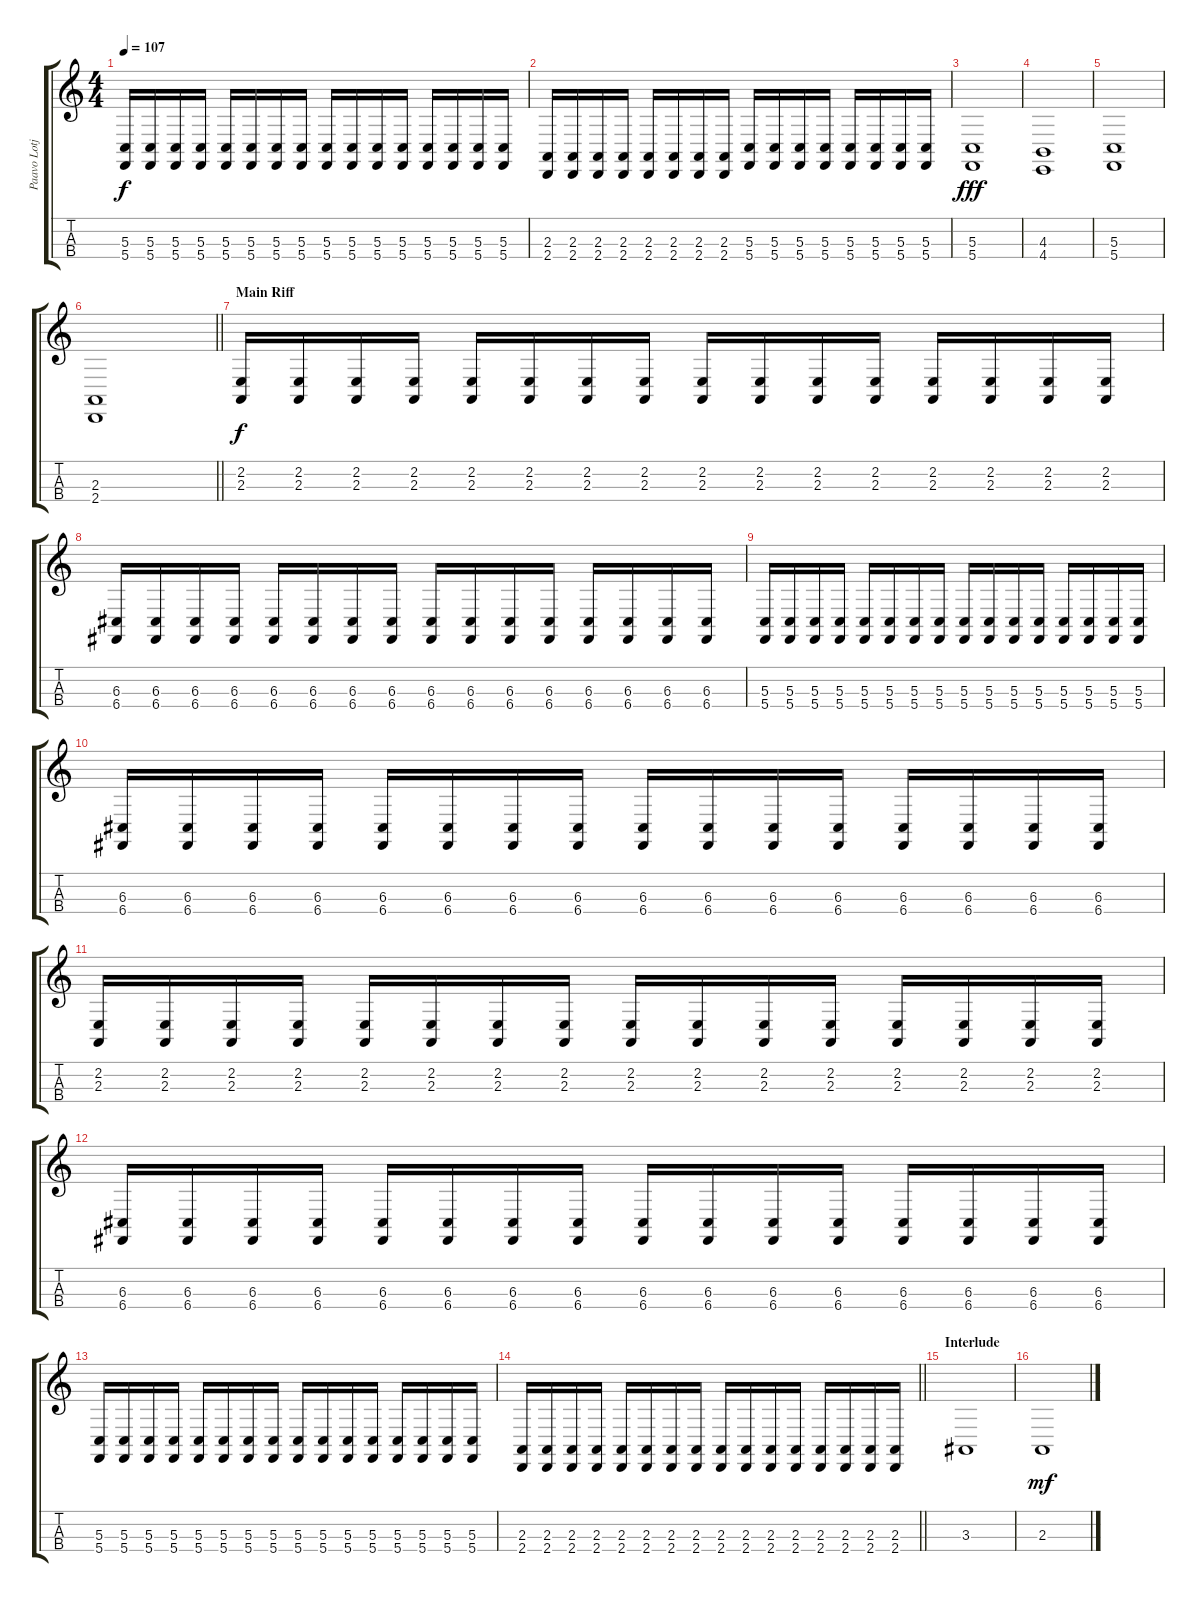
\track ("Paavo Lotjonen" "Paavo Lotj") {instrument cello}
\staff {score tabs}
\tuning (A3 D3 G2 C2) {hide}
\ts (4 4)
\tempo 107
\clef g2
\ks c
(5.3 5.4).16{dy f} (5.3 5.4).16 (5.3 5.4).16 (5.3 5.4).16 (5.3 5.4).16 (5.3 5.4).16 (5.3 5.4).16 (5.3 5.4).16 (5.3 5.4).16 (5.3 5.4).16 (5.3 5.4).16 (5.3 5.4).16 (5.3 5.4).16 (5.3 5.4).16 (5.3 5.4).16 (5.3 5.4).16 |
(2.3 2.4).16 (2.3 2.4).16 (2.3 2.4).16 (2.3 2.4).16 (2.3 2.4).16 (2.3 2.4).16 (2.3 2.4).16 (2.3 2.4).16 (5.3 5.4).16 (5.3 5.4).16 (5.3 5.4).16 (5.3 5.4).16 (5.3 5.4).16 (5.3 5.4).16 (5.3 5.4).16 (5.3 5.4).16 |
(5.3 5.4).1{dy fff} |
(4.3 4.4).1 |
(5.3 5.4).1 |
\barLineRight lightlight
(2.3 2.4).1 |
\section ("" "Main Riff")
(2.2 2.3).16{dy f} (2.2 2.3).16 (2.2 2.3).16 (2.2 2.3).16 (2.2 2.3).16 (2.2 2.3).16 (2.2 2.3).16 (2.2 2.3).16 (2.2 2.3).16 (2.2 2.3).16 (2.2 2.3).16 (2.2 2.3).16 (2.2 2.3).16 (2.2 2.3).16 (2.2 2.3).16 (2.2 2.3).16 |
(6.3 6.4).16 (6.3 6.4).16 (6.3 6.4).16 (6.3 6.4).16 (6.3 6.4).16 (6.3 6.4).16 (6.3 6.4).16 (6.3 6.4).16 (6.3 6.4).16 (6.3 6.4).16 (6.3 6.4).16 (6.3 6.4).16 (6.3 6.4).16 (6.3 6.4).16 (6.3 6.4).16 (6.3 6.4).16 |
(5.3 5.4).16 (5.3 5.4).16 (5.3 5.4).16 (5.3 5.4).16 (5.3 5.4).16 (5.3 5.4).16 (5.3 5.4).16 (5.3 5.4).16 (5.3 5.4).16 (5.3 5.4).16 (5.3 5.4).16 (5.3 5.4).16 (5.3 5.4).16 (5.3 5.4).16 (5.3 5.4).16 (5.3 5.4).16 |
(6.3 6.4).16 (6.3 6.4).16 (6.3 6.4).16 (6.3 6.4).16 (6.3 6.4).16 (6.3 6.4).16 (6.3 6.4).16 (6.3 6.4).16 (6.3 6.4).16 (6.3 6.4).16 (6.3 6.4).16 (6.3 6.4).16 (6.3 6.4).16 (6.3 6.4).16 (6.3 6.4).16 (6.3 6.4).16 |
(2.2 2.3).16 (2.2 2.3).16 (2.2 2.3).16 (2.2 2.3).16 (2.2 2.3).16 (2.2 2.3).16 (2.2 2.3).16 (2.2 2.3).16 (2.2 2.3).16 (2.2 2.3).16 (2.2 2.3).16 (2.2 2.3).16 (2.2 2.3).16 (2.2 2.3).16 (2.2 2.3).16 (2.2 2.3).16 |
(6.3 6.4).16 (6.3 6.4).16 (6.3 6.4).16 (6.3 6.4).16 (6.3 6.4).16 (6.3 6.4).16 (6.3 6.4).16 (6.3 6.4).16 (6.3 6.4).16 (6.3 6.4).16 (6.3 6.4).16 (6.3 6.4).16 (6.3 6.4).16 (6.3 6.4).16 (6.3 6.4).16 (6.3 6.4).16 |
(5.3 5.4).16 (5.3 5.4).16 (5.3 5.4).16 (5.3 5.4).16 (5.3 5.4).16 (5.3 5.4).16 (5.3 5.4).16 (5.3 5.4).16 (5.3 5.4).16 (5.3 5.4).16 (5.3 5.4).16 (5.3 5.4).16 (5.3 5.4).16 (5.3 5.4).16 (5.3 5.4).16 (5.3 5.4).16 |
\barLineRight lightlight
(2.3 2.4).16 (2.3 2.4).16 (2.3 2.4).16 (2.3 2.4).16 (2.3 2.4).16 (2.3 2.4).16 (2.3 2.4).16 (2.3 2.4).16 (2.3 2.4).16 (2.3 2.4).16 (2.3 2.4).16 (2.3 2.4).16 (2.3 2.4).16 (2.3 2.4).16 (2.3 2.4).16 (2.3 2.4).16 |
\section ("" "Interlude")
3.3.1{instrument cello} |
2.3.1{dy mf}
